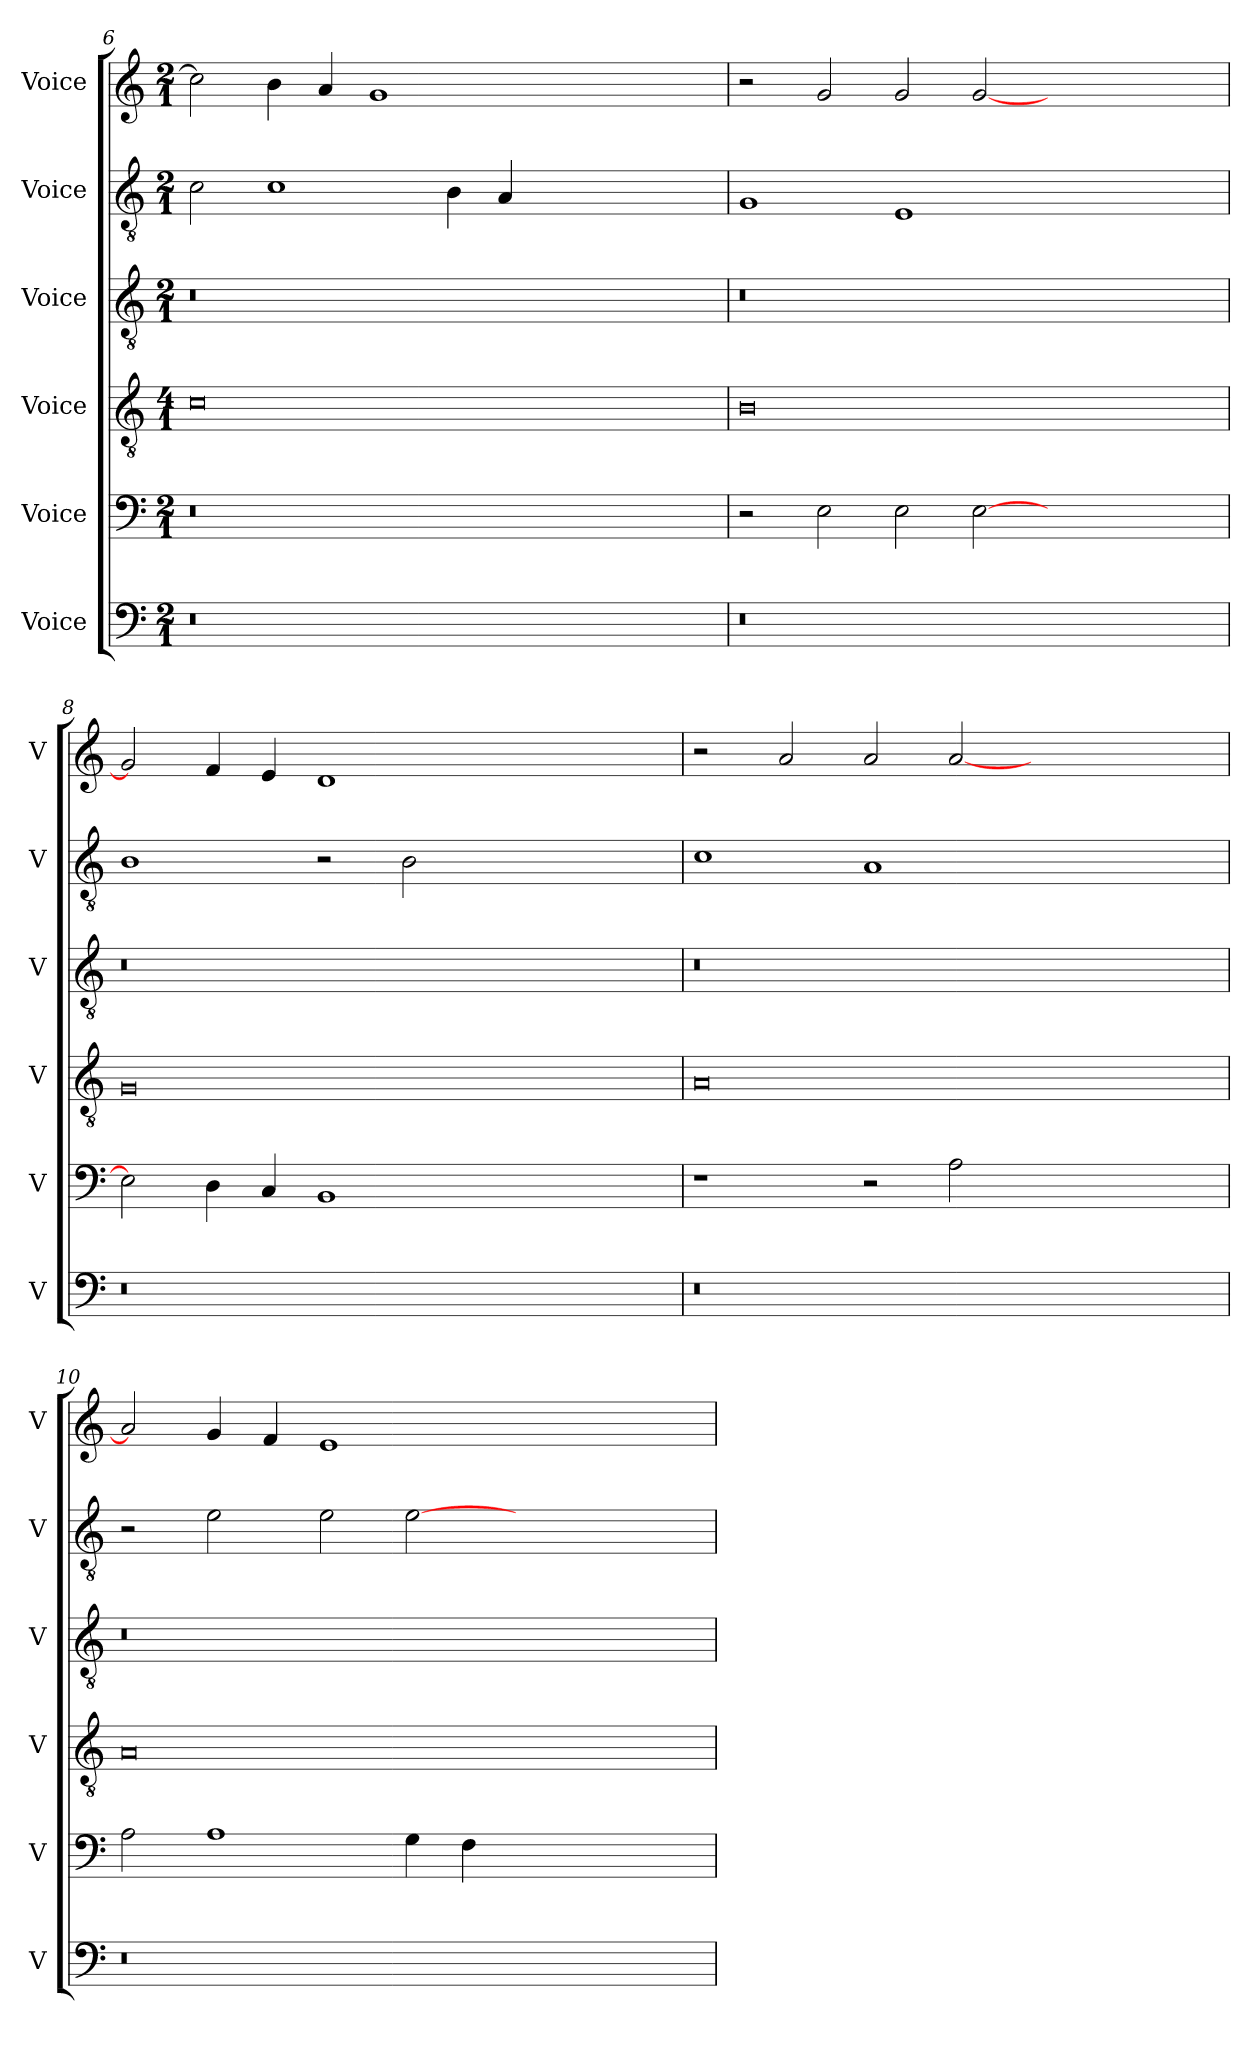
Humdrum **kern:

**kern	**kern	**kern	**kern	**kern	**kern
*part6	*part5	*part4	*part3	*part2	*part1
*staff6	*staff5	*staff4	*staff3	*staff2	*staff1
*I"Voice	*I"Voice	*I"Voice	*I"Voice	*I"Voice	*I"Voice
*I'V	*I'V	*I'V	*I'V	*I'V	*I'V
!!LO:LB:g=z
*clefF4	*clefF4	*clefGv2	*clefGv2	*clefGv2	*clefG2
*k[]	*k[]	*k[]	*k[]	*k[]	*k[]
*M2/1	*M2/1	*M4/1	*M2/1	*M2/1	*M2/1
=6	=6	=6	=6	=6	=6
0r	0r	0c	0r	2c\	2cc\]
.	.	.	.	1c	4b\
.	.	.	.	.	4a/
.	.	.	.	.	1g
.	.	.	.	4B\	.
.	.	.	.	4A/	.
0ryy	0ryy	0ryy	0ryy	0ryy	0ryy
=7	=7	=7	=7	=7	=7
0r	2r	0B	0r	1G	2r
.	2E\	.	.	.	2g/
.	2E\	.	.	1E	2g/
.	[2E\	.	.	.	[2g/
0ryy	0ryy	0ryy	0ryy	0ryy	0ryy
=8	=8	=8	=8	=8	=8
0r	2E\]	0G	0r	1B	2g/]
.	4D\	.	.	.	4f/
.	4C/	.	.	.	4e/
.	1BB	.	.	2r	1d
.	.	.	.	2B\	.
0ryy	0ryy	0ryy	0ryy	0ryy	0ryy
=9	=9	=9	=9	=9	=9
0r	1r	0A	0r	1c	2r
.	.	.	.	.	2a/
.	2r	.	.	1A	2a/
.	2A\	.	.	.	[2a/
0ryy	0ryy	0ryy	0ryy	0ryy	0ryy
!!LO:PB:g=z
=10	=10	=10	=10	=10	=10
0r	2A\	0A	0r	2r	2a/]
.	1A	.	.	2e\	4g/
.	.	.	.	.	4f/
.	.	.	.	2e\	1e
.	4G\	.	.	[2e\	.
.	4F\	.	.	.	.
0ryy	0ryy	0ryy	0ryy	0ryy	0ryy
=	=	=	=	=	=
*-	*-	*-	*-	*-	*-
